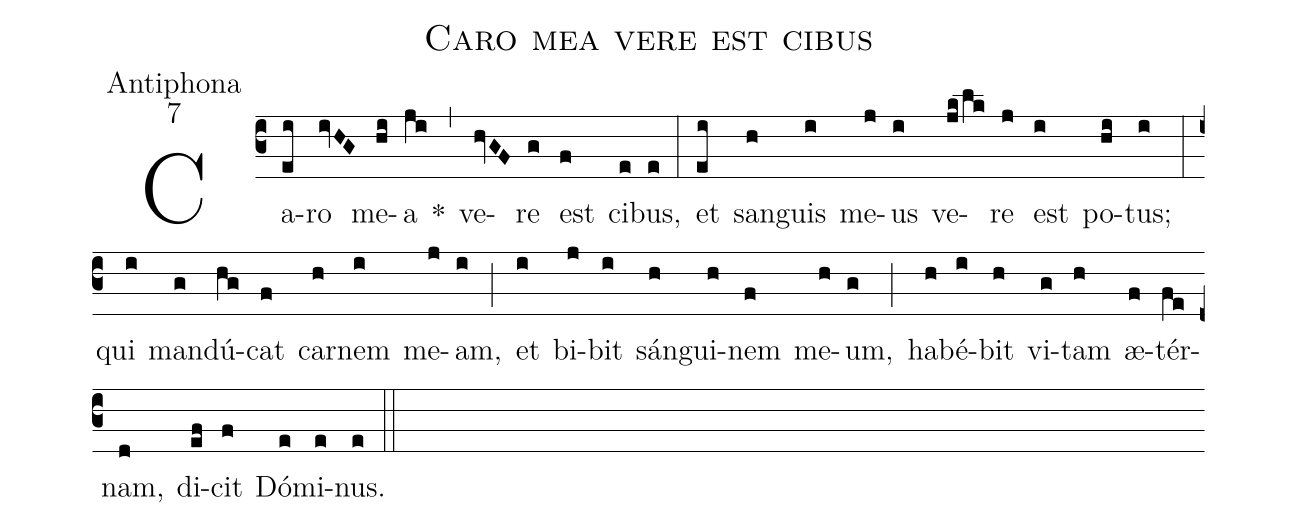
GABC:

name:Caro mea vere est cibus;
office-part:Antiphona;
mode:7;
%%
(c3)Ca(ei)ro(ivHG) me(hi)a(ji) *(,) ve(hvGF)re(g) est(f) ci(e)bus,(e) (:) et(ei) san(h)guis(i) me(j)us(i) ve(jk/lk)re(j) est(i) po(hi)tus;(i) (:) qui(i) man(g)dú(hg)cat(f) car(h)nem(i) me(j)am,(i) (;) et(i) bi(j)bit(i) sán(h)gui(h)nem(f) me(h)um,(g) (;) ha(h)bé(i)bit(h) vi(g)tam(h) æ(f)tér(fe)nam,(d) di(ef)cit(f) Dó(e)mi(e)nus.(e) (::)
